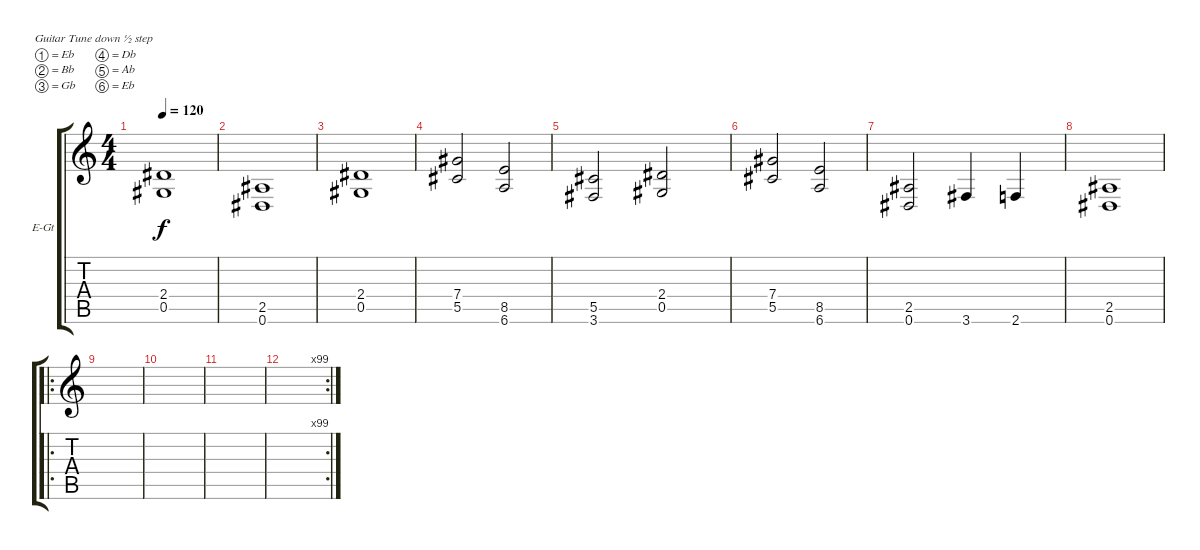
\bracketExtendMode groupsimilarinstruments
\firstSystemTrackNameOrientation horizontal
\otherSystemsTrackNameOrientation horizontal
\track ("Malmsteen base" "E-Gt") {instrument overdrivenguitar}
\staff {score tabs}
\tuning (Eb4 Bb3 Gb3 Db3 Ab2 Eb2)
\ts (4 4)
\tempo 120
\clef g2
\ks c
(2.4 0.5).1{dy f} |
(2.5 0.6).1 |
(2.4 0.5).1 |
(7.4 5.5).2 (8.5 6.6).2 |
(5.5 3.6).2 (2.4 0.5).2 |
(7.4 5.5).2 (8.5 6.6).2 |
(0.6 2.5).2 3.6.4 2.6.4 |
(0.6 2.5).1 |
\ro
|
|
|
\rc 99
